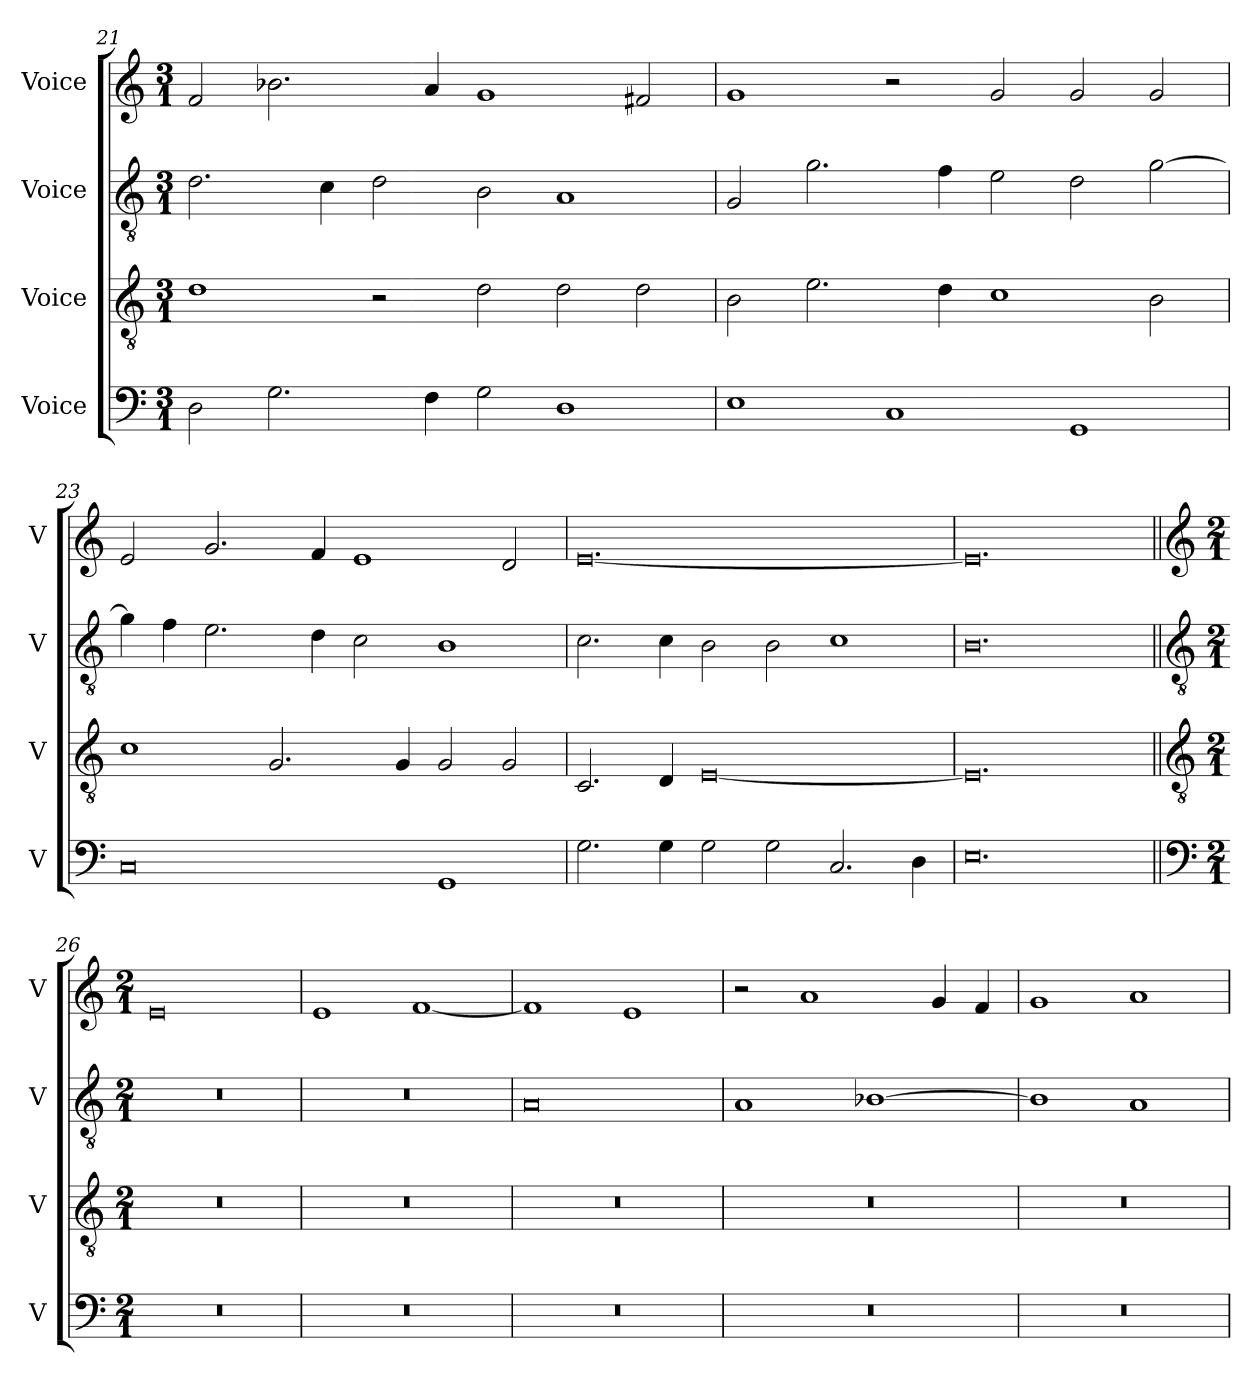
**kern	**kern	**kern	**kern
*part4	*part3	*part2	*part1
*staff4	*staff3	*staff2	*staff1
*I"Voice	*I"Voice	*I"Voice	*I"Voice
*I'V	*I'V	*I'V	*I'V
*clefF4	*clefGv2	*clefGv2	*clefG2
*k[]	*k[]	*k[]	*k[]
*M3/1	*M3/1	*M3/1	*M3/1
=21	=21	=21	=21
2D\	1d	2.d\	2f/
2.G\	.	.	2.b-X\
.	.	4c\	.
.	2r	2d\	.
4F\	.	.	4a/
2G\	2d\	2B\	1g
1D	2d\	1A	.
.	2d\	.	2f#X/
!!LO:LB:g=z
=22	=22	=22	=22
1E	2B\	2G/	1g
.	2.e\	2.g\	.
1C	.	.	2r
.	4d\	4f\	.
.	1c	2e\	2g/
1GG	.	2d\	2g/
.	2B\	[2g\	2g/
=23	=23	=23	=23
0C	1c	4g\]	2e/
.	.	4f\	.
.	.	2.e\	2.g/
.	2.G/	.	.
.	.	4d\	4f/
.	.	2c\	1e
.	4G/	.	.
1GG	2G/	1B	.
.	2G/	.	2d/
!!LO:PB:g=z
=24	=24	=24	=24
2.G\	2.C/	2.c\	[0.e
4G\	4D/	4c\	.
2G\	[0E	2B\	.
2G\	.	2B\	.
2.C/	.	1c	.
4D\	.	.	.
=25	=25	=25	=25
0.E	0.E]	0.B	0.e]
=26||	=26||	=26||	=26||
*clefF4	*clefGv2	*clefGv2	*clefG2
*M2/1	*M2/1	*M2/1	*M2/1
0r	0r	0r	0e
=27	=27	=27	=27
0r	0r	0r	1e
.	.	.	[1f
!!LO:LB:g=z
=28	=28	=28	=28
0r	0r	0A	1f]
.	.	.	1e
=29	=29	=29	=29
0r	0r	1A	2r
.	.	.	1a
.	.	[1B-X	.
.	.	.	4g/
.	.	.	4f/
=30	=30	=30	=30
0r	0r	1B-]	1g
.	.	1A	1a
=	=	=	=
*-	*-	*-	*-
